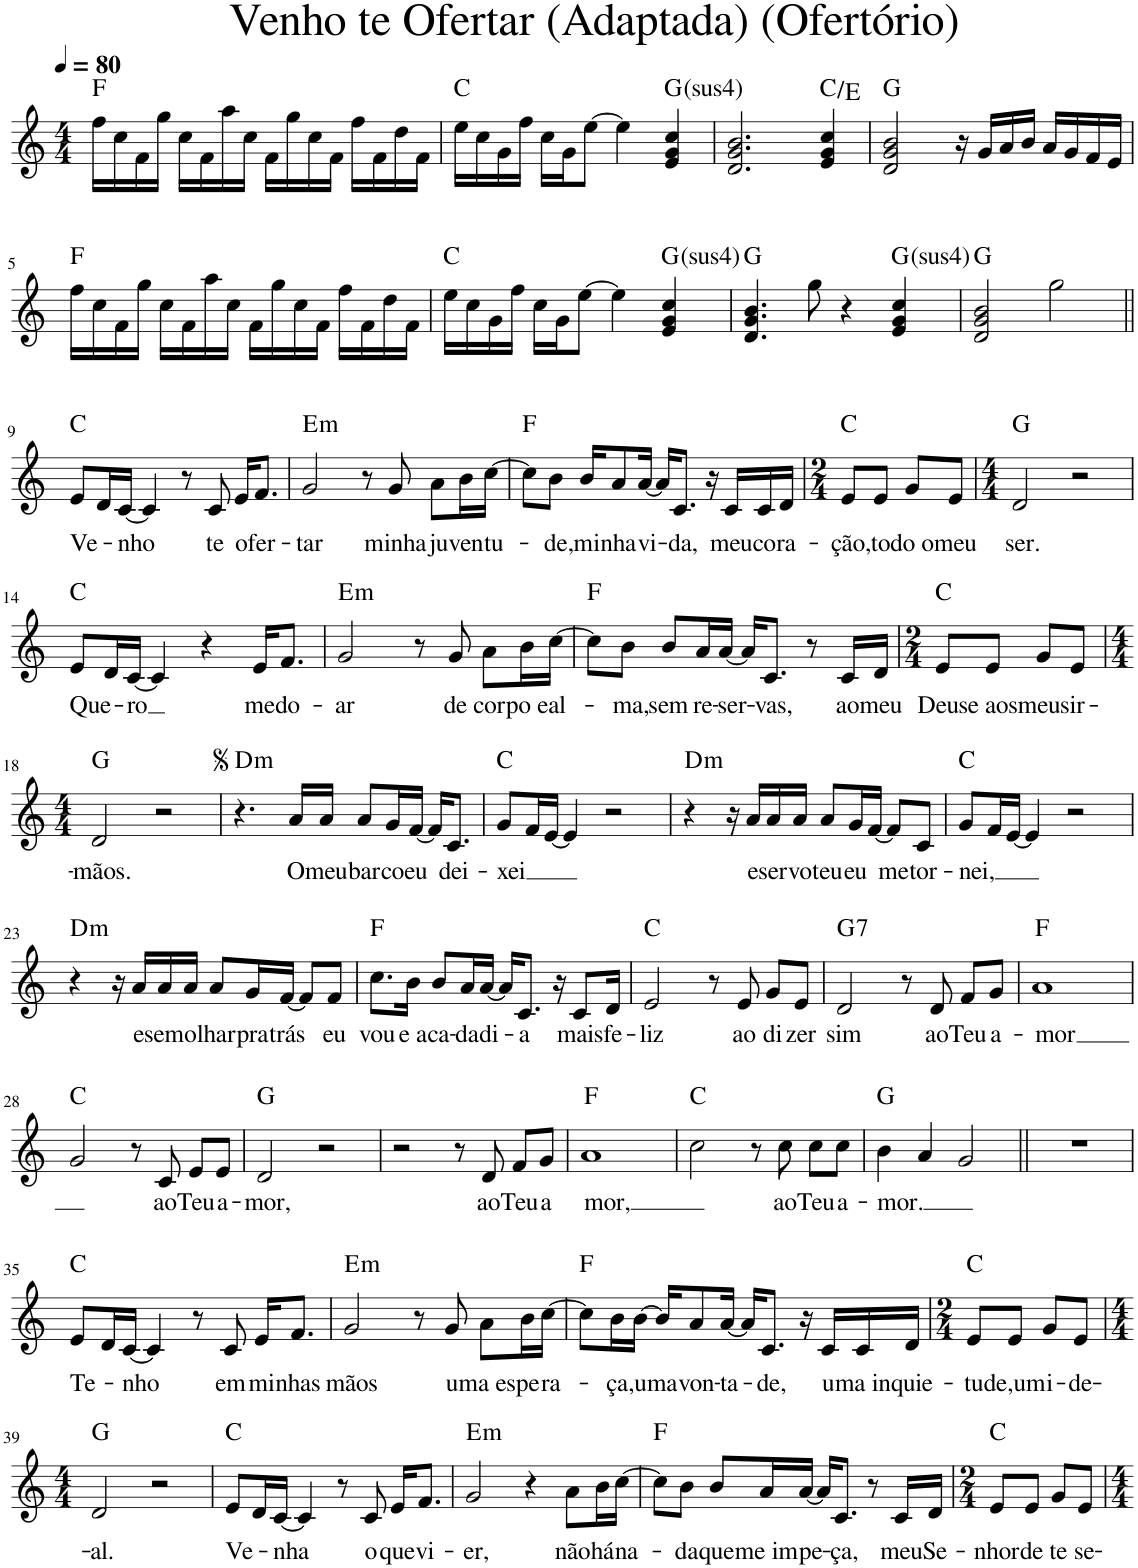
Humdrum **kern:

**kern	**text	**harte
*part1	*part1	*part1
*staff1	*staff1	*
*I"Voz	*	*
*I'Vo.	*	*
!!LO:PB:g=z
*clefG2	*	*
*k[]	*	*
*M4/4	*	*
*MM80	*	*
=1	=1	=1
!LO:TX:a:t=Venho te Ofertar (Adaptada) (Ofertório)	!	!
16ff\LL	.	F:maj
16cc\	.	.
16f\	.	.
16gg\JJ	.	.
16cc\LL	.	.
16f\	.	.
16aa\	.	.
16cc\JJ	.	.
16f\LL	.	.
16gg\	.	.
16cc\	.	.
16f\JJ	.	.
16ff\LL	.	.
16f\	.	.
16dd\	.	.
16f\JJ	.	.
=2	=2	=2
16ee\LL	.	C:maj
16cc\	.	.
16g\	.	.
16ff\JJ	.	.
16cc\LL	.	.
16g\J	.	.
[8ee\J	.	.
4ee\]	.	.
!	!	!LO:H:kt=4
4e/ 4g/ 4cc/	.	G:sus4
=3	=3	=3
2.d/ 2.g/ 2.b/	.	.
4e/ 4g/ 4cc/	.	C:maj/3
=4	=4	=4
2d/ 2g/ 2b/	.	G:maj
16r	.	.
16g/LL	.	.
16a/	.	.
16b/JJ	.	.
16a/LL	.	.
16g/	.	.
16f/	.	.
16e/JJ	.	.
!!LO:LB:g=z
=5	=5	=5
16ff\LL	.	F:maj
16cc\	.	.
16f\	.	.
16gg\JJ	.	.
16cc\LL	.	.
16f\	.	.
16aa\	.	.
16cc\JJ	.	.
16f\LL	.	.
16gg\	.	.
16cc\	.	.
16f\JJ	.	.
16ff\LL	.	.
16f\	.	.
16dd\	.	.
16f\JJ	.	.
=6	=6	=6
16ee\LL	.	C:maj
16cc\	.	.
16g\	.	.
16ff\JJ	.	.
16cc\LL	.	.
16g\J	.	.
[8ee\J	.	.
4ee\]	.	.
!	!	!LO:H:kt=4
4e/ 4g/ 4cc/	.	G:sus4
=7	=7	=7
4.d/ 4.g/ 4.b/	.	G:maj
8gg\	.	.
4r	.	.
!	!	!LO:H:kt=4
4e/ 4g/ 4cc/	.	G:sus4
=8	=8	=8
2d/ 2g/ 2b/	.	G:maj
2gg\	.	.
!!LO:LB:g=z
=9||	=9||	=9||
!	!LO:LY:b	!
8e/L	Ve-	C:maj
16d/L	.	.
!	!LO:LY:b	!
[16c/JJ	-nho	.
4c/]	.	.
8r	.	.
!	!LO:LY:b	!
8c/	te	.
!	!LO:LY:b	!
16e/KL	o-	.
!	!LO:LY:b	!
8.f/J	-fer-	.
=10	=10	=10
!	!LO:LY:b	!LO:H:kt=m
2g/	-tar	E:min
8r	.	.
!	!LO:LY:b	!
8g/	minha	.
!	!LO:LY:b	!
8a\L	ju-	.
!	!LO:LY:b	!
16b\L	-ven-	.
!	!LO:LY:b	!
[16cc\JJ	-tu-	.
=11	=11	=11
8cc\L]	.	F:maj
!	!LO:LY:b	!
8b\J	-de,	.
!	!LO:LY:b	!
16b/KL	mi-	.
!	!LO:LY:b	!
8a/	-nha	.
!	!LO:LY:b	!
[16a/Jk	vi-	.
16a/KL]	.	.
!	!LO:LY:b	!
8.c/J	-da,	.
16r	.	.
!	!LO:LY:b	!
16c/LL	meu	.
!	!LO:LY:b	!
16c/	co-	.
!	!LO:LY:b	!
16d/JJ	-ra-	.
=12	=12	=12
*M2/4	*	*
!	!LO:LY:b	!
8e/L	-ção,	C:maj
!	!LO:LY:b	!
8e/J	to-	.
!	!LO:LY:b	!
8g/L	-do o	.
!	!LO:LY:b	!
8e/J	meu	.
=13	=13	=13
*M4/4	*	*
!	!LO:LY:b	!
2d/	ser.	G:maj
2r	.	.
!!LO:LB:g=z
=14	=14	=14
!	!LO:LY:b	!
8e/L	Que-	C:maj
16d/L	.	.
!	!LO:LY:b	!
[16c/JJ	-ro	.
4c/]	.	.
4r	.	.
!	!LO:LY:b	!
16e/KL	me	.
!	!LO:LY:b	!
8.f/J	do-	.
=15	=15	=15
!	!LO:LY:b	!LO:H:kt=m
2g/	-ar	E:min
8r	.	.
!	!LO:LY:b	!
8g/	de	.
!	!LO:LY:b	!
8a\L	cor-	.
!	!LO:LY:b	!
16b\L	-po e	.
!	!LO:LY:b	!
[16cc\JJ	al-	.
=16	=16	=16
8cc\L]	.	F:maj
!	!LO:LY:b	!
8b\J	-ma,	.
!	!LO:LY:b	!
8b/L	sem	.
!	!LO:LY:b	!
16a/L	re-	.
!	!LO:LY:b	!
[16a/JJ	-ser-	.
16a/KL]	.	.
!	!LO:LY:b	!
8.c/J	-vas,	.
8r	.	.
!	!LO:LY:b	!
16c/LL	ao	.
!	!LO:LY:b	!
16d/JJ	meu	.
=17	=17	=17
*M2/4	*	*
!	!LO:LY:b	!
8e/L	Deus	C:maj
!	!LO:LY:b	!
8e/J	e aos	.
!	!LO:LY:b	!
8g/L	meus	.
!	!LO:LY:b	!
8e/J	ir-	.
!!LO:LB:g=z
=18	=18	=18
*M4/4	*	*
!	!LO:LY:b	!
2d/	-mãos.	G:maj
2r	.	.
=19	=19	=19
!	!	!LO:H:kt=m
4.r	.	D:min
!	!LO:LY:b	!
16a/LL	O	.
!	!LO:LY:b	!
16a/JJ	meu	.
!	!LO:LY:b	!
8a/L	bar-	.
!	!LO:LY:b	!
16g/L	-co	.
!	!LO:LY:b	!
[16f/JJ	eu	.
16f/KL]	.	.
!	!LO:LY:b	!
8.c/J	dei-	.
=20	=20	=20
!	!LO:LY:b	!
8g/L	-xei	C:maj
16f/L	.	.
[16e/JJ	.	.
4e/]	.	.
2r	.	.
=21	=21	=21
!	!	!LO:H:kt=m
4r	.	D:min
16r	.	.
!	!LO:LY:b	!
16a/LL	e	.
!	!LO:LY:b	!
16a/	ser-	.
!	!LO:LY:b	!
16a/JJ	-vo	.
!	!LO:LY:b	!
8a/L	teu	.
!	!LO:LY:b	!
16g/L	eu	.
[16f/JJ	.	.
!	!LO:LY:b	!
8f/L]	me	.
!	!LO:LY:b	!
8c/J	tor-	.
=22	=22	=22
!	!LO:LY:b	!
8g/L	-nei,	C:maj
16f/L	.	.
[16e/JJ	.	.
4e/]	.	.
2r	.	.
!!LO:LB:g=z
=23	=23	=23
!	!	!LO:H:kt=m
4r	.	D:min
16r	.	.
!	!LO:LY:b	!
16a/LL	e	.
!	!LO:LY:b	!
16a/	sem	.
!	!LO:LY:b	!
16a/JJ	o-	.
!	!LO:LY:b	!
8a/L	-lhar	.
!	!LO:LY:b	!
16g/L	pra	.
!	!LO:LY:b	!
[16f/JJ	trás	.
8f/L]	.	.
!	!LO:LY:b	!
8f/J	eu	.
=24	=24	=24
!	!LO:LY:b	!
8.cc\L	vou	F:maj
!	!LO:LY:b	!
16b\Jk	e a	.
!	!LO:LY:b	!
8b/L	ca-	.
!	!LO:LY:b	!
16a/L	-da	.
!	!LO:LY:b	!
[16a/JJ	di-	.
16a/KL]	.	.
!	!LO:LY:b	!
8.c/J	-a	.
16r	.	.
!	!LO:LY:b	!
8c/L	mais	.
!	!LO:LY:b	!
16d/Jk	fe-	.
=25	=25	=25
!	!LO:LY:b	!
2e/	-liz	C:maj
8r	.	.
!	!LO:LY:b	!
8e/	ao	.
!	!LO:LY:b	!
8g/L	di-	.
!	!LO:LY:b	!
8e/J	-zer	.
=26	=26	=26
!	!LO:LY:b	!LO:H:kt=7
2d/	sim	G:7
8r	.	.
!	!LO:LY:b	!
8d/	ao	.
!	!LO:LY:b	!
8f/L	Teu	.
!	!LO:LY:b	!
8g/J	a-	.
=27	=27	=27
!	!LO:LY:b	!
1a	-mor	F:maj
!!LO:LB:g=z
=28	=28	=28
2g/	.	C:maj
8r	.	.
!	!LO:LY:b	!
8c/	ao	.
!	!LO:LY:b	!
8e/L	Teu	.
!	!LO:LY:b	!
8e/J	a-	.
=29	=29	=29
!	!LO:LY:b	!
2d/	-mor,	G:maj
2r	.	.
=30	=30	=30
2r	.	.
8r	.	.
!	!LO:LY:b	!
8d/	ao	.
!	!LO:LY:b	!
8f/L	Teu	.
!	!LO:LY:b	!
8g/J	a	.
=31	=31	=31
!	!LO:LY:b	!
1a	-mor,	F:maj
=32	=32	=32
2cc\	.	C:maj
8r	.	.
!	!LO:LY:b	!
8cc\	ao	.
!	!LO:LY:b	!
8cc\L	Teu	.
!	!LO:LY:b	!
8cc\J	a-	.
=33	=33	=33
!	!LO:LY:b	!
4b\	-mor.	G:maj
4a/	.	.
2g/	.	.
=34||	=34||	=34||
1r	.	.
!!LO:LB:g=z
=35	=35	=35
!	!LO:LY:b	!
8e/L	Te-	C:maj
16d/L	.	.
!	!LO:LY:b	!
[16c/JJ	-nho	.
4c/]	.	.
8r	.	.
!	!LO:LY:b	!
8c/	em	.
!	!LO:LY:b	!
16e/KL	mi-	.
!	!LO:LY:b	!
8.f/J	-nhas	.
=36	=36	=36
!	!LO:LY:b	!LO:H:kt=m
2g/	mãos	E:min
8r	.	.
!	!LO:LY:b	!
8g/	u-	.
!	!LO:LY:b	!
8a\L	-ma es-	.
!	!LO:LY:b	!
16b\L	-pe-	.
!	!LO:LY:b	!
[16cc\JJ	-ra-	.
=37	=37	=37
8cc\L]	.	F:maj
!	!LO:LY:b	!
16b\L	-ça,	.
!	!LO:LY:b	!
[16b\JJ	u-	.
!	!LO:LY:b	!
16b/KL]	-ma	.
!	!LO:LY:b	!
8a/	von-	.
!	!LO:LY:b	!
[16a/Jk	-ta-	.
16a/KL]	.	.
!	!LO:LY:b	!
8.c/J	-de,	.
16r	.	.
!	!LO:LY:b	!
16c/LL	u-	.
!	!LO:LY:b	!
16c/	-ma in-	.
!	!LO:LY:b	!
16d/JJ	-quie-	.
=38	=38	=38
*M2/4	*	*
!	!LO:LY:b	!
8e/L	-tu-	C:maj
!	!LO:LY:b	!
8e/J	-de,um	.
!	!LO:LY:b	!
8g/L	i-	.
!	!LO:LY:b	!
8e/J	-de-	.
!!LO:LB:g=z
=39	=39	=39
*M4/4	*	*
!	!LO:LY:b	!
2d/	-al.	G:maj
2r	.	.
=40	=40	=40
!	!LO:LY:b	!
8e/L	Ve-	C:maj
16d/L	.	.
!	!LO:LY:b	!
[16c/JJ	-nha	.
4c/]	.	.
8r	.	.
!	!LO:LY:b	!
8c/	o	.
!	!LO:LY:b	!
16e/KL	que	.
!	!LO:LY:b	!
8.f/J	vi-	.
=41	=41	=41
!	!LO:LY:b	!LO:H:kt=m
2g/	-er,	E:min
4r	.	.
!	!LO:LY:b	!
8a\L	não	.
!	!LO:LY:b	!
16b\L	há	.
!	!LO:LY:b	!
[16cc\JJ	na-	.
=42	=42	=42
8cc\L]	.	F:maj
!	!LO:LY:b	!
8b\J	-da	.
!	!LO:LY:b	!
8b/L	que	.
!	!LO:LY:b	!
16a/L	me im-	.
!	!LO:LY:b	!
[16a/JJ	-pe-	.
16a/KL]	.	.
!	!LO:LY:b	!
8.c/J	-ça,	.
8r	.	.
!	!LO:LY:b	!
16c/LL	meu	.
!	!LO:LY:b	!
16d/JJ	Se-	.
=43	=43	=43
*M2/4	*	*
!	!LO:LY:b	!
8e/L	-nhor	C:maj
!	!LO:LY:b	!
8e/J	de	.
!	!LO:LY:b	!
8g/L	te	.
!	!LO:LY:b	!
8e/J	se-	.
=	=	=
*-	*-	*-
